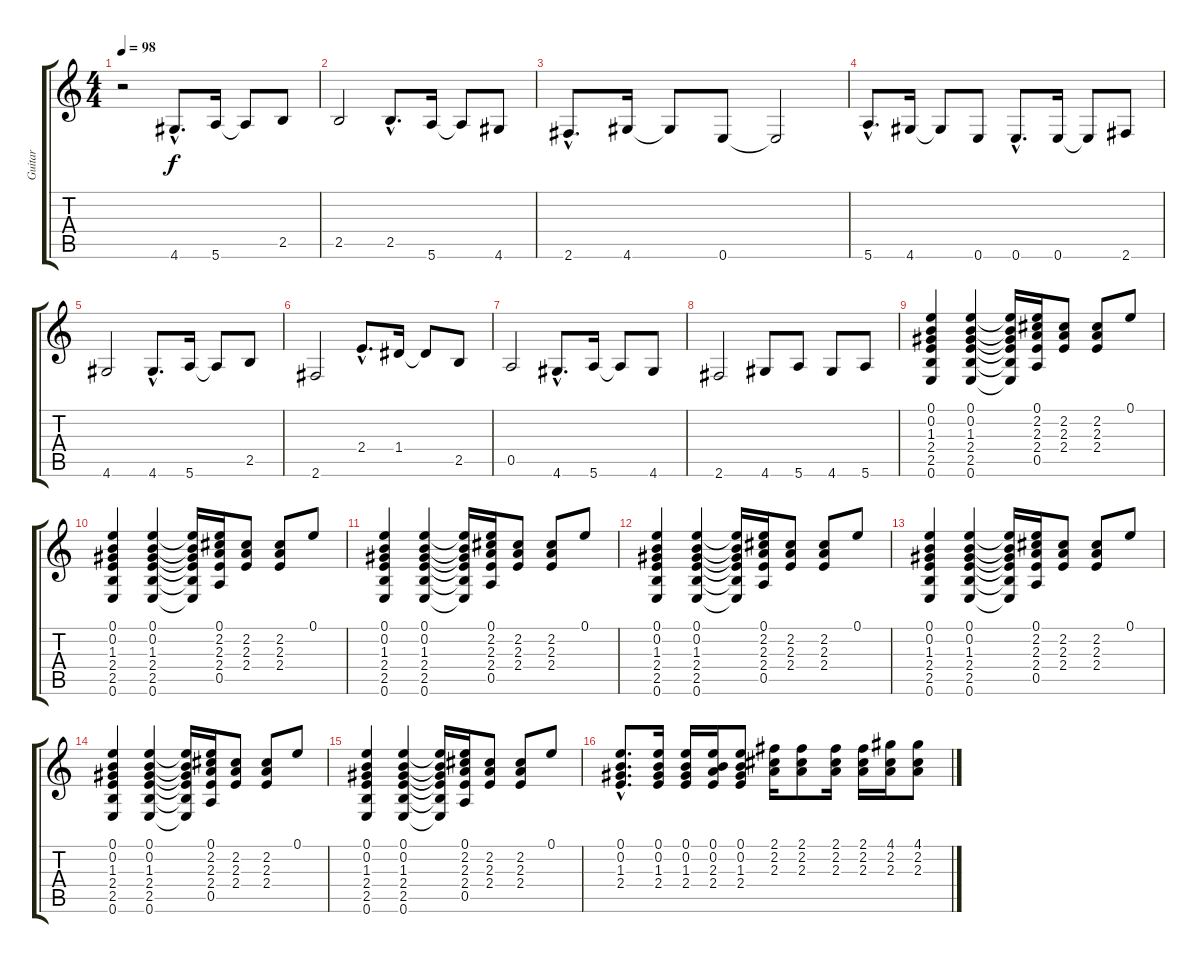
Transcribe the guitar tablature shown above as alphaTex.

\track ("Guitar" "Guitar") {instrument acousticguitarnylon}
\staff {score tabs}
\tuning (E4 B3 G3 D3 A2 E2) {hide}
\ts (4 4)
\tempo 98
\clef g2
\ks c
r.2{dy f} 4.6{hac}.8{d} 5.6.16 5.6{t}.8 2.5.8 |
2.5.2 2.5{hac}.8{d} 5.6.16 5.6{t}.8 4.6.8 |
2.6{hac}.8{d} 4.6.16 4.6{t}.8 0.6.8 0.6{t}.2 |
5.6{hac}.8{d} 4.6.16 4.6{t}.8 0.6.8 0.6{hac}.8{d} 0.6.16 0.6{t}.8 2.6.8 |
4.6.2 4.6{hac}.8{d} 5.6.16 5.6{t}.8 2.5.8 |
2.6.2 2.4{hac}.8{d} 1.4.16 1.4{t}.8 2.5.8 |
0.5.2 4.6{hac}.8{d} 5.6.16 5.6{t}.8 4.6.8 |
2.6.2 4.6.8 5.6.8 4.6.8 5.6.8 |
(0.1 0.2 1.3 2.4 2.5 0.6).4 (0.1 0.2 1.3 2.4 2.5 0.6).4 (0.1{t} 0.2{t} 1.3{t} 2.4{t} 2.5{t} 0.6{t}).16 (0.1 2.2 2.3 2.4 0.5).16 (2.2 2.3 2.4).8 (2.2 2.3 2.4).8 0.1.8 |
(0.1 0.2 1.3 2.4 2.5 0.6).4 (0.1 0.2 1.3 2.4 2.5 0.6).4 (0.1{t} 0.2{t} 1.3{t} 2.4{t} 2.5{t} 0.6{t}).16 (0.1 2.2 2.3 2.4 0.5).16 (2.2 2.3 2.4).8 (2.2 2.3 2.4).8 0.1.8 |
(0.1 0.2 1.3 2.4 2.5 0.6).4 (0.1 0.2 1.3 2.4 2.5 0.6).4 (0.1{t} 0.2{t} 1.3{t} 2.4{t} 2.5{t} 0.6{t}).16 (0.1 2.2 2.3 2.4 0.5).16 (2.2 2.3 2.4).8 (2.2 2.3 2.4).8 0.1.8 |
(0.1 0.2 1.3 2.4 2.5 0.6).4 (0.1 0.2 1.3 2.4 2.5 0.6).4 (0.1{t} 0.2{t} 1.3{t} 2.4{t} 2.5{t} 0.6{t}).16 (0.1 2.2 2.3 2.4 0.5).16 (2.2 2.3 2.4).8 (2.2 2.3 2.4).8 0.1.8 |
(0.1 0.2 1.3 2.4 2.5 0.6).4 (0.1 0.2 1.3 2.4 2.5 0.6).4 (0.1{t} 0.2{t} 1.3{t} 2.4{t} 2.5{t} 0.6{t}).16 (0.1 2.2 2.3 2.4 0.5).16 (2.2 2.3 2.4).8 (2.2 2.3 2.4).8 0.1.8 |
(0.1 0.2 1.3 2.4 2.5 0.6).4 (0.1 0.2 1.3 2.4 2.5 0.6).4 (0.1{t} 0.2{t} 1.3{t} 2.4{t} 2.5{t} 0.6{t}).16 (0.1 2.2 2.3 2.4 0.5).16 (2.2 2.3 2.4).8 (2.2 2.3 2.4).8 0.1.8 |
(0.1 0.2 1.3 2.4 2.5 0.6).4 (0.1 0.2 1.3 2.4 2.5 0.6).4 (0.1{t} 0.2{t} 1.3{t} 2.4{t} 2.5{t} 0.6{t}).16 (0.1 2.2 2.3 2.4 0.5).16 (2.2 2.3 2.4).8 (2.2 2.3 2.4).8 0.1.8 |
(0.1{hac} 0.2{hac} 1.3{hac} 2.4{hac}).8{d} (0.1 0.2 1.3 2.4).16 (0.1 0.2 1.3 2.4).16 (0.1 0.2 2.3 2.4).16 (0.1 0.2 1.3 2.4).8 (2.1 2.2 2.3).16 (2.1 2.2 2.3).8 (2.1 2.2 2.3).16 (2.1 2.2 2.3).16 (4.1 2.2 2.3).16 (4.1 2.2 2.3).8
